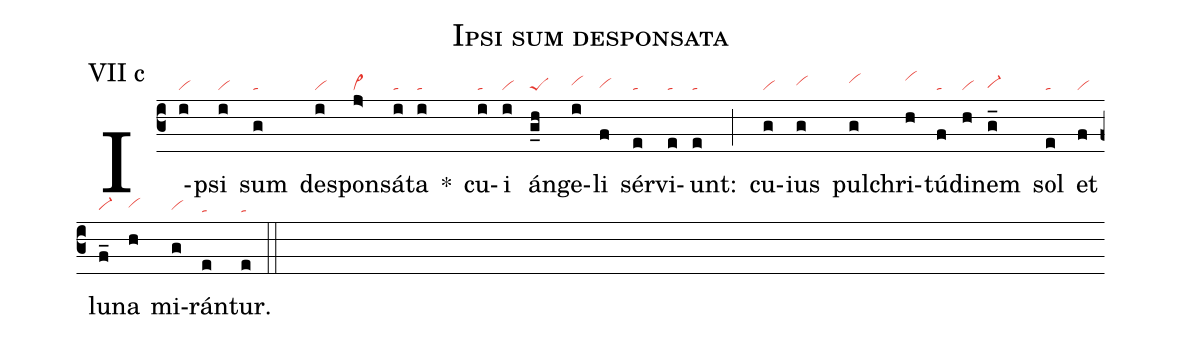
name: Ipsi sum desponsata;
annotation: VII c;
mode: 7;
nabc-lines: 1;
%%
(c3)
I(i|vi)psi(i|vi) sum(g|ta) de(i|vi)spon(j>|vi>)sá(i|ta)ta(i|ta) *()
cu(i|ta)i(i|vi) án(g_h|peS)ge(i|vihh)li(f|vihg) sér(e|ta)vi(e|ta)unt:(e|ta) (;)
cu(g|vi)ius(g|vihh) pul(g|vihi)chri(h|vihj)tú(f|ta)di(h|vi)nem(g_|vi-hg) sol(e|ta) et(f|vi) lu(f_|vi-hg)na(h|vihh) mi(g|vihg)rán(e|ta)tur.(e|ta) (::)
